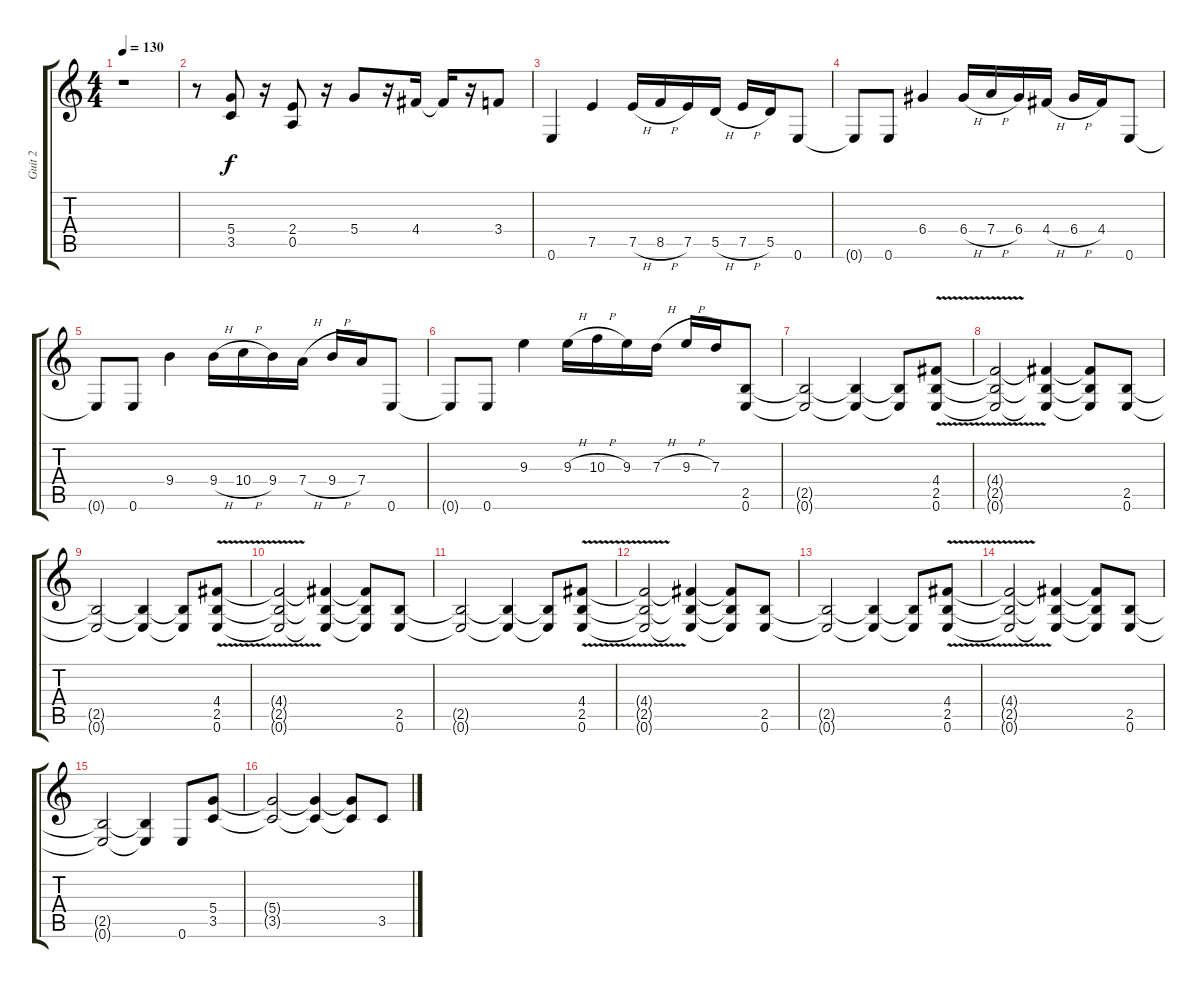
\track ("Guit 2" "Guit 2") {instrument distortionguitar}
\staff {score tabs}
\tuning (E4 B3 G3 D3 A2 E2) {hide}
\ts (4 4)
\tempo 130
\clef g2
\ks c
r.1{dy f} |
r.8 (5.4 3.5).8 r.16 (2.4 0.5).8 r.16 5.4.8 r.16 4.4.16 4.4{t}.16 r.16 3.4.8 |
0.6.4 7.5.4 7.5{h}.16 8.5{h}.16 7.5.16 5.5{h}.16 7.5{h}.16 5.5.16 0.6.8 |
0.6{t}.8 0.6.8 6.4.4 6.4{h}.16 7.4{h}.16 6.4.16 4.4{h}.16 6.4{h}.16 4.4.16 0.6.8 |
0.6{t}.8 0.6.8 9.4.4 9.4{h}.16 10.4{h}.16 9.4.16 7.4{h}.16 9.4{h}.16 7.4.16 0.6.8 |
0.6{t}.8 0.6.8 9.3.4 9.3{h}.16 10.3{h}.16 9.3.16 7.3{h}.16 9.3{h}.16 7.3.16 (2.5 0.6).8 |
(2.5{t} 0.6{t}).2 (2.5{t} 0.6{t}).4 (2.5{t} 0.6{t}).8 (4.4{v} 2.5 0.6).8 |
(4.4{t} 2.5{t} 0.6{t}).2 (4.4{t} 2.5{t} 0.6{t}).4 (4.4{t} 2.5{t} 0.6{t}).8 (2.5 0.6).8 |
(2.5{t} 0.6{t}).2 (2.5{t} 0.6{t}).4 (2.5{t} 0.6{t}).8 (4.4{v} 2.5 0.6).8 |
(4.4{t} 2.5{t} 0.6{t}).2 (4.4{t} 2.5{t} 0.6{t}).4 (4.4{t} 2.5{t} 0.6{t}).8 (2.5 0.6).8 |
(2.5{t} 0.6{t}).2 (2.5{t} 0.6{t}).4 (2.5{t} 0.6{t}).8 (4.4{v} 2.5 0.6).8 |
(4.4{t} 2.5{t} 0.6{t}).2 (4.4{t} 2.5{t} 0.6{t}).4 (4.4{t} 2.5{t} 0.6{t}).8 (2.5 0.6).8 |
(2.5{t} 0.6{t}).2 (2.5{t} 0.6{t}).4 (2.5{t} 0.6{t}).8 (4.4{v} 2.5 0.6).8 |
(4.4{t} 2.5{t} 0.6{t}).2 (4.4{t} 2.5{t} 0.6{t}).4 (4.4{t} 2.5{t} 0.6{t}).8 (2.5 0.6).8 |
(2.5{t} 0.6{t}).2 (2.5{t} 0.6{t}).4 0.6.8 (5.4 3.5).8 |
(5.4{t} 3.5{t}).2 (5.4{t} 3.5{t}).4 (5.4{t} 3.5{t}).8 3.5.8
